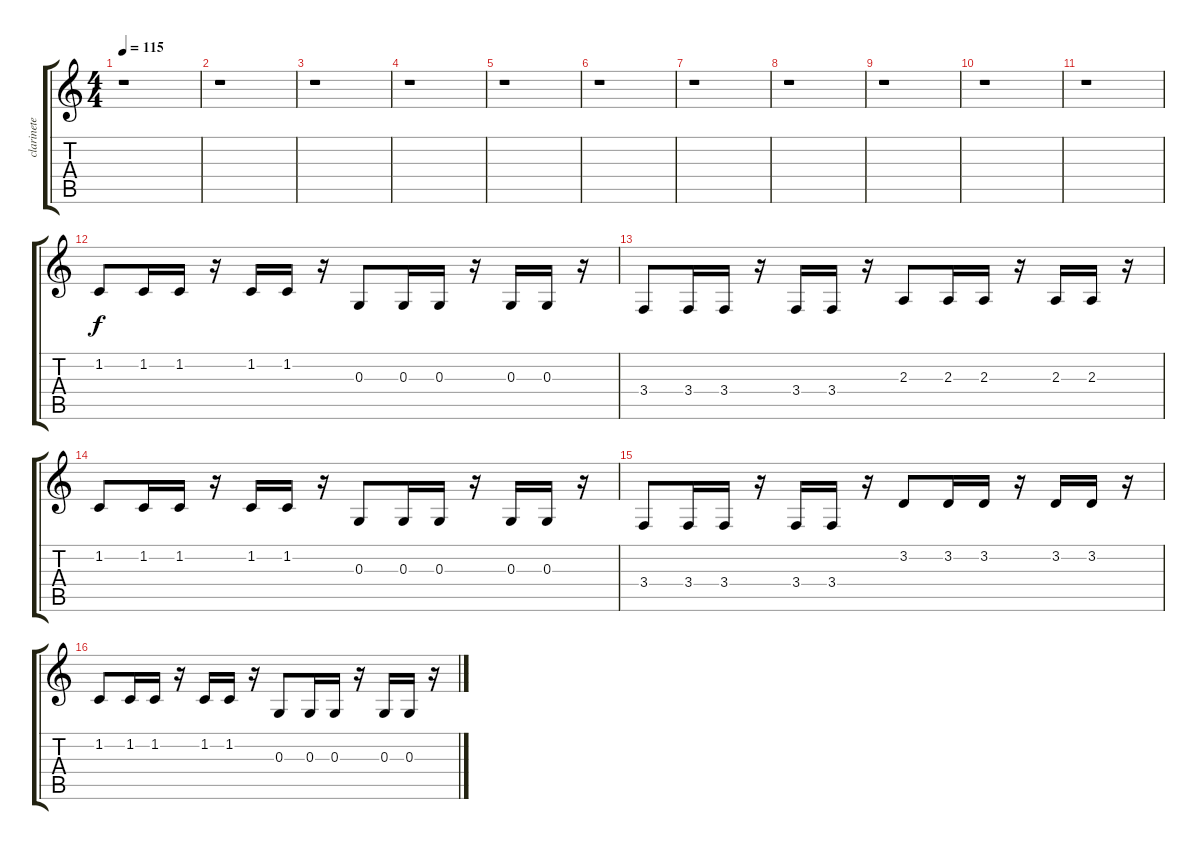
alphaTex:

\track ("clarinete" "clarinete") {instrument clarinet}
\staff {score tabs}
\tuning (E4 B3 G3 D3 A2 E2) {hide}
\ts (4 4)
\tempo 115
\clef g2
\ks c
r.1{dy f} |
r.1 |
r.1 |
r.1 |
r.1 |
r.1 |
r.1 |
r.1 |
r.1 |
r.1 |
r.1 |
1.2.8 1.2.16 1.2.16 r.16 1.2.16 1.2.16 r.16 0.3.8 0.3.16 0.3.16 r.16 0.3.16 0.3.16 r.16 |
3.4.8 3.4.16 3.4.16 r.16 3.4.16 3.4.16 r.16 2.3.8 2.3.16 2.3.16 r.16 2.3.16 2.3.16 r.16 |
1.2.8 1.2.16 1.2.16 r.16 1.2.16 1.2.16 r.16 0.3.8 0.3.16 0.3.16 r.16 0.3.16 0.3.16 r.16 |
3.4.8 3.4.16 3.4.16 r.16 3.4.16 3.4.16 r.16 3.2.8 3.2.16 3.2.16 r.16 3.2.16 3.2.16 r.16 |
1.2.8 1.2.16 1.2.16 r.16 1.2.16 1.2.16 r.16 0.3.8 0.3.16 0.3.16 r.16 0.3.16 0.3.16 r.16
